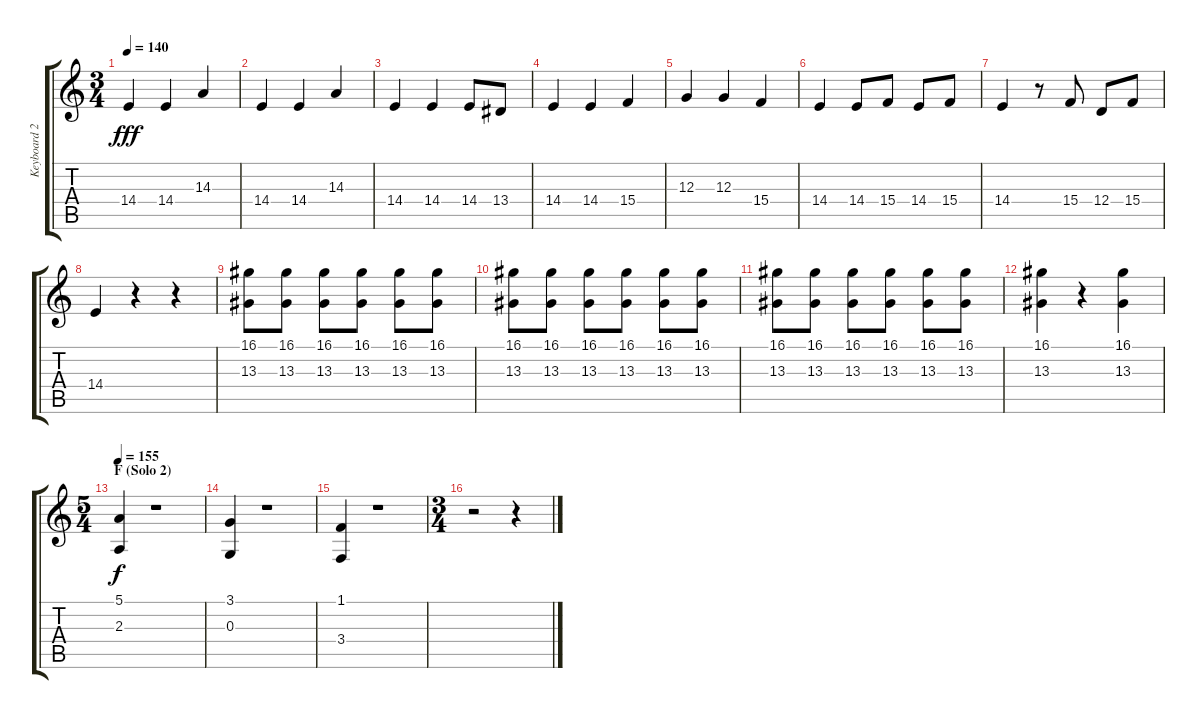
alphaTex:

\track ("Keyboard 2" "Keyboard 2") {instrument rockorgan}
\staff {score tabs}
\tuning (E4 B3 G3 D3 A2 E2) {hide}
\ts (3 4)
\tempo 140
\clef g2
\ks c
14.4.4{dy fff} 14.4.4 14.3.4 |
14.4.4 14.4.4 14.3.4 |
14.4.4 14.4.4 14.4.8 13.4.8 |
14.4.4 14.4.4 15.4.4 |
12.3.4 12.3.4 15.4.4 |
14.4.4 14.4.8 15.4.8 14.4.8 15.4.8 |
14.4.4 r.8 15.4.8 12.4.8 15.4.8 |
14.4.4 r.4 r.4 |
(16.1 13.3).8 (16.1 13.3).8 (16.1 13.3).8 (16.1 13.3).8 (16.1 13.3).8 (16.1 13.3).8 |
(16.1 13.3).8 (16.1 13.3).8 (16.1 13.3).8 (16.1 13.3).8 (16.1 13.3).8 (16.1 13.3).8 |
(16.1 13.3).8 (16.1 13.3).8 (16.1 13.3).8 (16.1 13.3).8 (16.1 13.3).8 (16.1 13.3).8 |
(16.1 13.3).4 r.4 (16.1 13.3).4 |
\ts (5 4)
\section ("" "F (Solo 2)")
\tempo 155
(5.1 2.3).4{dy f instrument rockorgan} r.1 |
(3.1 0.3).4 r.1 |
(1.1 3.4).4 r.1 |
\ts (3 4)
r.2 r.4
